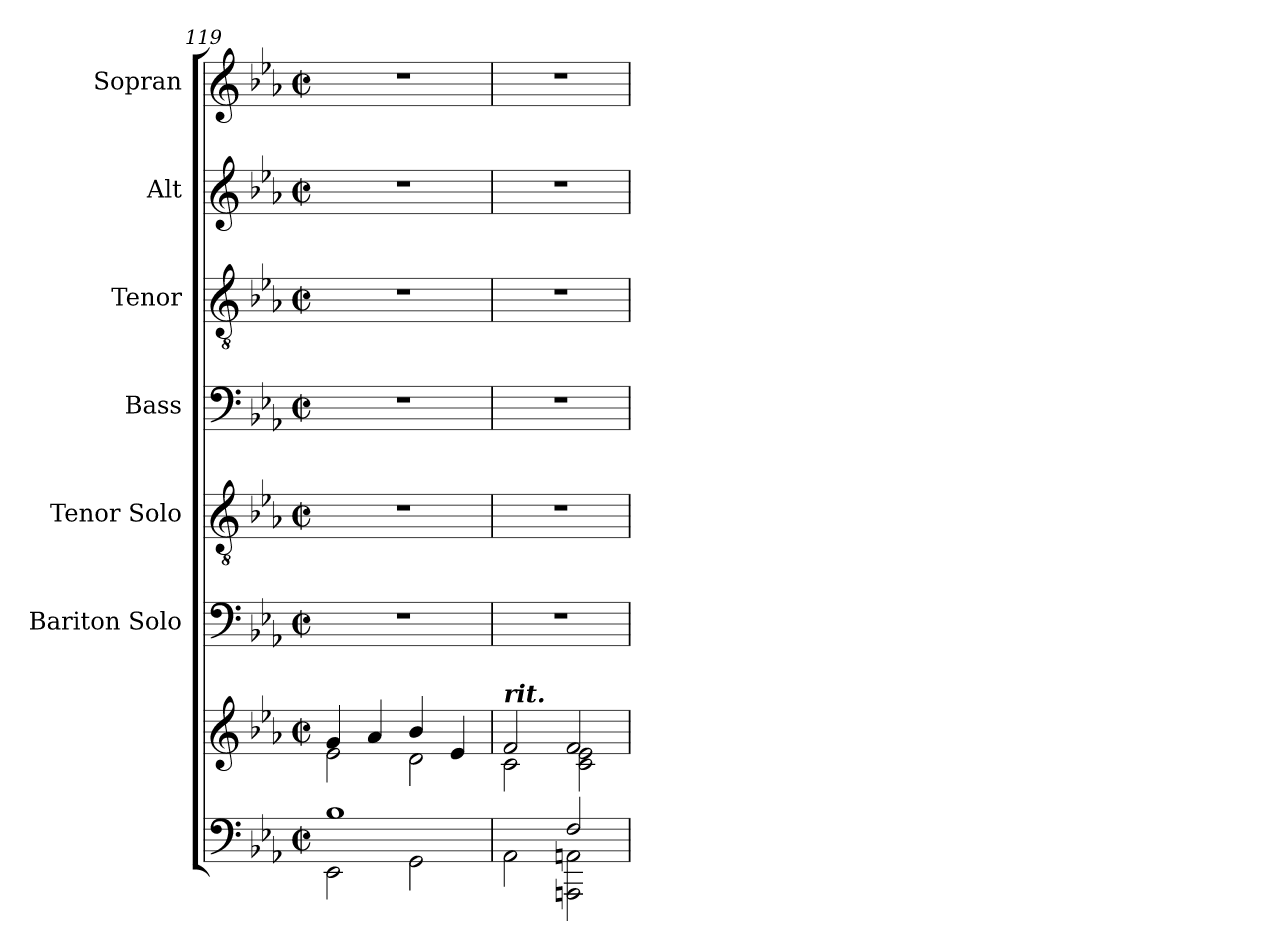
**kern	**kern	**kern	**kern	**kern	**kern	**kern	**kern
*part7	*part7	*part6	*part5	*part4	*part3	*part2	*part1
*staff8	*staff7	*staff6	*staff5	*staff4	*staff3	*staff2	*staff1
*	*	*I"Bariton Solo	*I"Tenor Solo	*I"Bass	*I"Tenor	*I"Alt	*I"Sopran
*	*	*	*	*I'B.	*I'T.	*I'A.	*I'S.
*clefF4	*clefG2	*clefF4	*clefGv2	*clefF4	*clefGv2	*clefG2	*clefG2
*k[b-e-a-]	*k[b-e-a-]	*k[b-e-a-]	*k[b-e-a-]	*k[b-e-a-]	*k[b-e-a-]	*k[b-e-a-]	*k[b-e-a-]
*E-:	*E-:	*E-:	*E-:	*E-:	*E-:	*E-:	*E-:
*M2/2	*M2/2	*M2/2	*M2/2	*M2/2	*M2/2	*M2/2	*M2/2
*met(c|)	*met(c|)	*met(c|)	*met(c|)	*met(c|)	*met(c|)	*met(c|)	*met(c|)
=119	=119	=119	=119	=119	=119	=119	=119
*^	*^	*	*	*	*	*	*
1B-	2EE-\	4g/	2e-\	1r	1r	1r	1r	1r	1r
.	.	4a-/	.	.	.	.	.	.	.
.	2GG\	4b-/	2d\	.	.	.	.	.	.
.	.	4e-/	.	.	.	.	.	.	.
=120	=120	=120	=120	=120	=120	=120	=120	=120	=120
!	!	!LO:TX:a:Bi:t=rit.	!	!	!	!	!	!	!
2ryy	2AA-\	2f/	2c\	1r	1r	1r	1r	1r	1r
2F/	2AAAn\ 2AAn\	2f/	2c\ 2e-\	.	.	.	.	.	.
*v	*v	*	*	*	*	*	*	*	*
*	*v	*v	*	*	*	*	*	*
=	=	=	=	=	=	=	=
*-	*-	*-	*-	*-	*-	*-	*-
